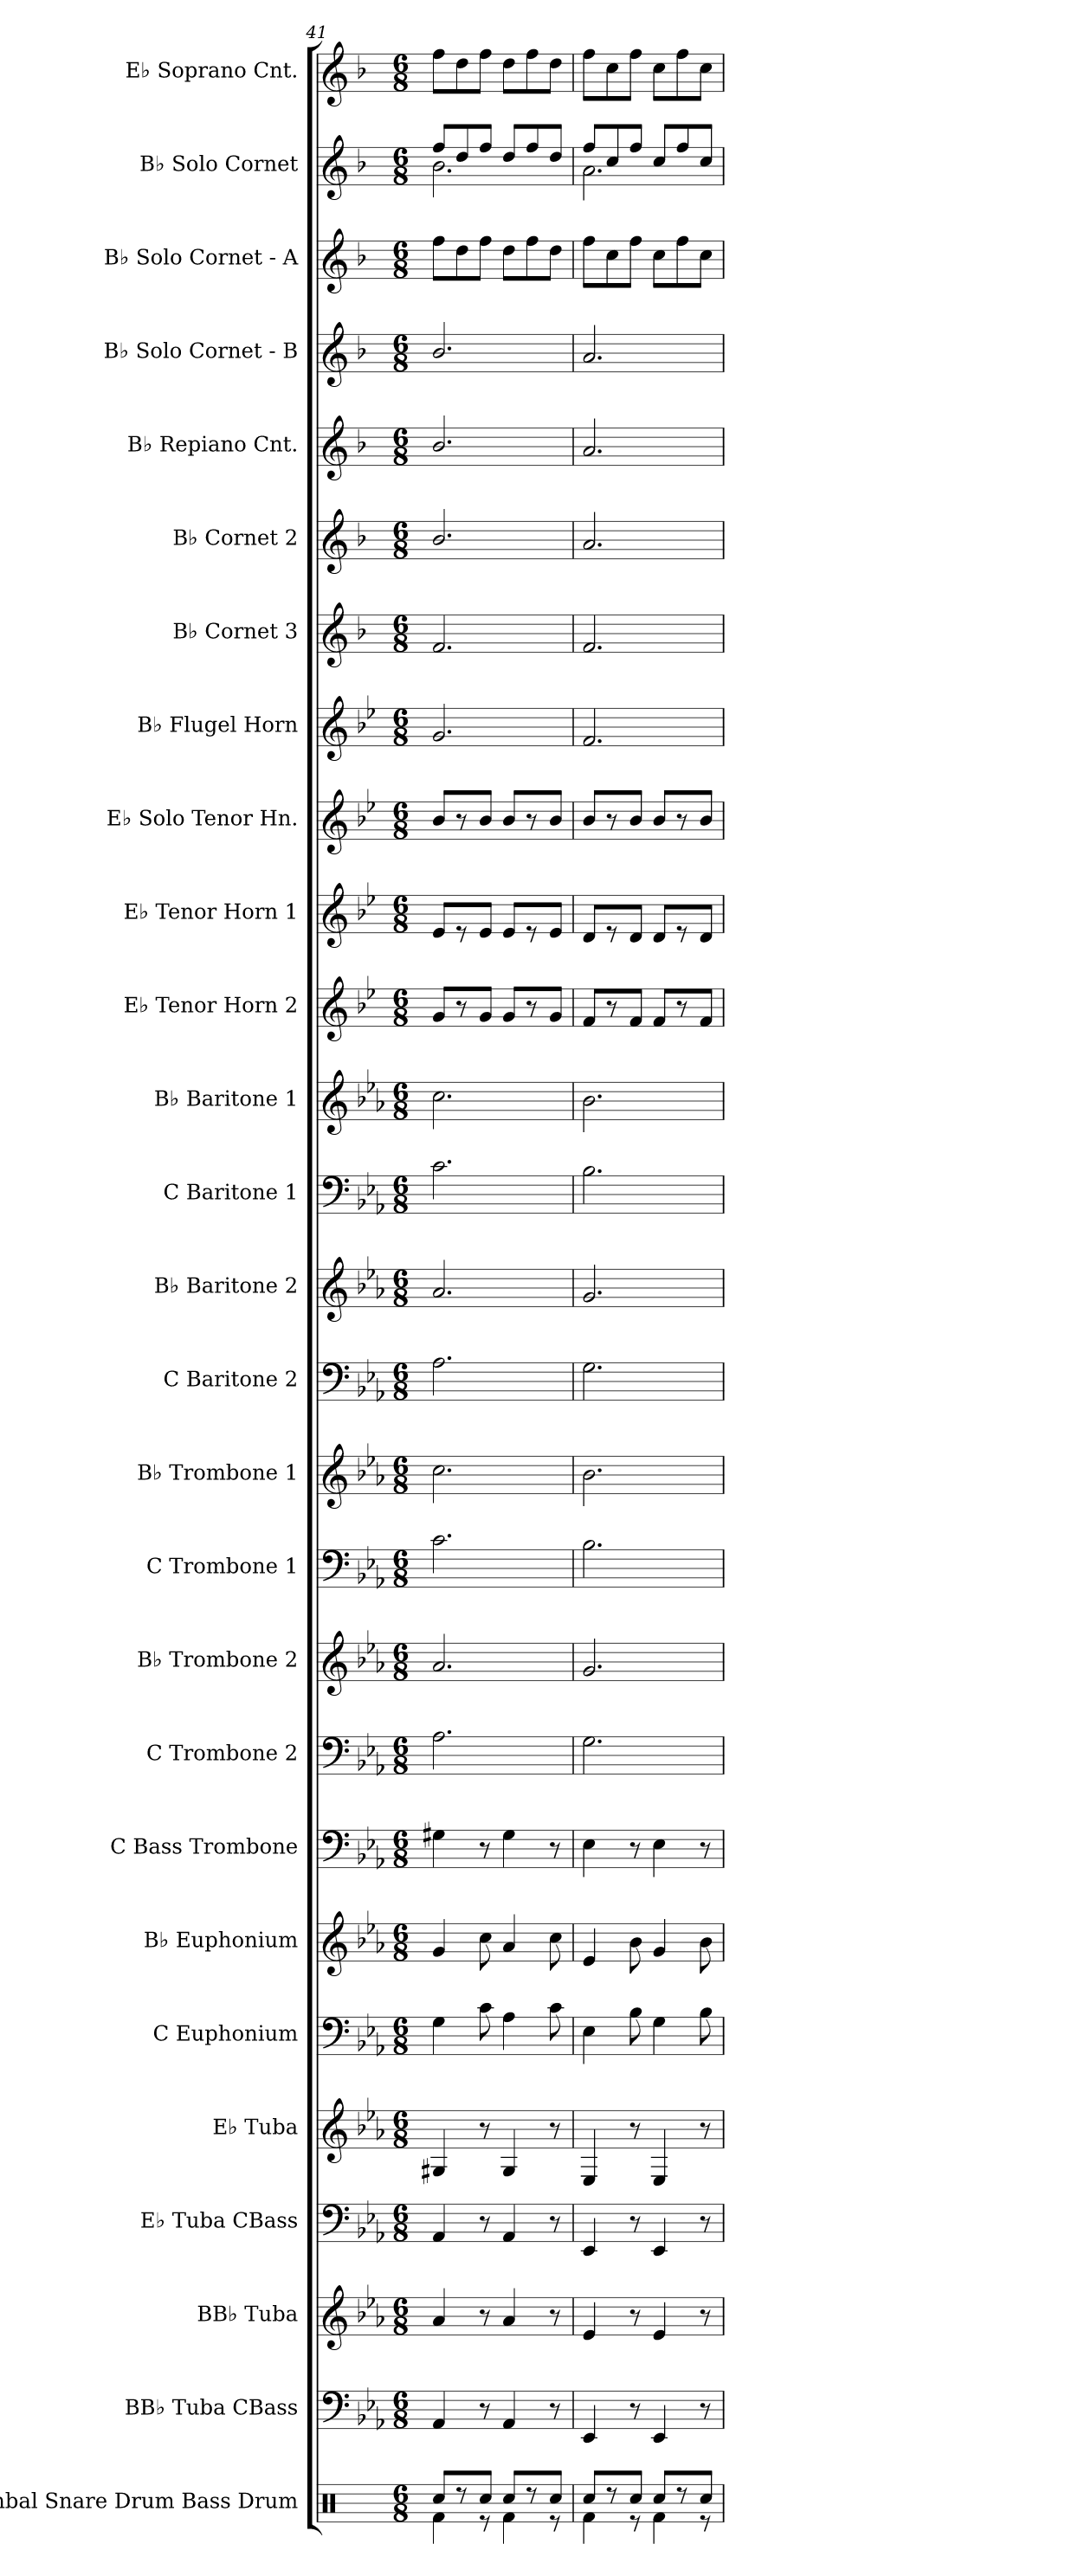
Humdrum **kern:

**kern	**kern	**kern	**kern	**kern	**kern	**kern	**kern	**kern	**kern	**kern	**kern	**kern	**kern	**kern	**kern	**kern	**kern	**kern	**kern	**kern	**kern	**kern	**kern	**kern	**kern	**kern
*part27	*part26	*part25	*part24	*part23	*part22	*part21	*part20	*part19	*part18	*part17	*part16	*part15	*part14	*part13	*part12	*part11	*part10	*part9	*part8	*part7	*part6	*part5	*part4	*part3	*part2	*part1
*staff27	*staff26	*staff25	*staff24	*staff23	*staff22	*staff21	*staff20	*staff19	*staff18	*staff17	*staff16	*staff15	*staff14	*staff13	*staff12	*staff11	*staff10	*staff9	*staff8	*staff7	*staff6	*staff5	*staff4	*staff3	*staff2	*staff1
*I"Cymbal Snare Drum Bass Drum	*I"BB♭ Tuba CBass	*I"BB♭ Tuba	*I"E♭ Tuba CBass	*I"E♭ Tuba	*I"C Euphonium	*I"B♭ Euphonium	*I"C Bass Trombone	*I"C Trombone 2	*I"B♭ Trombone 2	*I"C Trombone 1	*I"B♭ Trombone 1	*I"C Baritone 2	*I"B♭ Baritone 2	*I"C Baritone 1	*I"B♭ Baritone 1	*I"E♭ Tenor Horn 2	*I"E♭ Tenor Horn 1	*I"E♭ Solo Tenor Hn.	*I"B♭ Flugel Horn	*I"B♭ Cornet 3	*I"B♭ Cornet 2	*I"B♭ Repiano Cnt.	*I"B♭ Solo Cornet - B	*I"B♭ Solo Cornet - A	*I"B♭ Solo Cornet	*I"E♭ Soprano Cnt.
*I'Cym. S.D. B.D.	*	*I'BB♭ Tba.	*	*I'E♭ Tba.	*I'C Euph.	*I'B♭ Euph.	*I'C Bs. Tbn.	*I'C Tbn. 2	*I'B♭ Tbn. 2	*I'C Tbn. 1	*I'B♭ Tbn. 1	*I'C Bar. 2	*I'B♭ Bar. 2	*I'C Bar. 1	*I'B♭ Bar. 1	*I'E♭ Hn. 2	*I'E♭ Hn. 1	*I'E♭ Solo Hn.	*I'B♭ Flg. Hn.	*I'B♭ Cnt. 3	*I'B♭ Cnt. 2	*I'B♭ Rep. Cnt.	*I'B♭ Solo Cnt. - B	*I'B♭ Solo Cnt. - A	*I'B♭ Solo Cnt.	*I'E♭ Sop. Cnt.
*clefX	*clefF4	*clefG2	*clefF4	*clefG2	*clefF4	*clefG2	*clefF4	*clefF4	*clefG2	*clefF4	*clefG2	*clefF4	*clefG2	*clefF4	*clefG2	*clefG2	*clefG2	*clefG2	*clefG2	*clefG2	*clefG2	*clefG2	*clefG2	*clefG2	*clefG2	*clefG2
*	*	*ITrd14c24	*	*ITrd7c12	*	*ITrd7c12	*	*	*ITrd7c12	*	*ITrd7c12	*	*ITrd7c12	*	*ITrd7c12	*ITrd4c7	*ITrd4c7	*ITrd4c7	*ITrd4c7	*ITrd1c2	*ITrd1c2	*ITrd1c2	*ITrd1c2	*ITrd1c2	*ITrd1c2	*ITrd1c2
*k[]	*k[b-e-a-]	*k[b-e-a-]	*k[b-e-a-]	*k[b-e-a-]	*k[b-e-a-]	*k[b-e-a-]	*k[b-e-a-]	*k[b-e-a-]	*k[b-e-a-]	*k[b-e-a-]	*k[b-e-a-]	*k[b-e-a-]	*k[b-e-a-]	*k[b-e-a-]	*k[b-e-a-]	*k[b-e-a-]	*k[b-e-a-]	*k[b-e-a-]	*k[b-e-a-]	*k[b-e-a-]	*k[b-e-a-]	*k[b-e-a-]	*k[b-e-a-]	*k[b-e-a-]	*k[b-e-a-]	*k[b-e-a-]
*M6/8	*M6/8	*M6/8	*M6/8	*M6/8	*M6/8	*M6/8	*M6/8	*M6/8	*M6/8	*M6/8	*M6/8	*M6/8	*M6/8	*M6/8	*M6/8	*M6/8	*M6/8	*M6/8	*M6/8	*M6/8	*M6/8	*M6/8	*M6/8	*M6/8	*M6/8	*M6/8
=41	=41	=41	=41	=41	=41	=41	=41	=41	=41	=41	=41	=41	=41	=41	=41	=41	=41	=41	=41	=41	=41	=41	=41	=41	=41	=41
*^	*	*	*	*	*	*	*	*	*	*	*	*	*	*	*	*	*	*	*	*	*	*	*	*	*^	*
8Rcc/L	4Rf\	4AA-/	4AA-/	4AA-/	4GG#X/	4G\	4G/	4G#X\	2.A-\	2.A-/	2.c\	2.c\	2.A-\	2.A-/	2.c\	2.c\	8c/L	8A-/L	8e-/L	2.c/	2.e-/	2.a-/	2.a-/	2.a-/	8ee-\L	8ee-/L	2.a-\	8ee-\L
8r	.	.	.	.	.	.	.	.	.	.	.	.	.	.	.	.	8r	8r	8r	.	.	.	.	.	8cc\	8cc/	.	8cc\
8Rcc/J	8r	8r	8r	8r	8r	8c\	8c\	8r	.	.	.	.	.	.	.	.	8c/J	8A-/J	8e-/J	.	.	.	.	.	8ee-\J	8ee-/J	.	8ee-\J
8Rcc/L	4Rf\	4AA-/	4AA-/	4AA-/	4GG#/	4A-\	4A-/	4G#\	.	.	.	.	.	.	.	.	8c/L	8A-/L	8e-/L	.	.	.	.	.	8cc\L	8cc/L	.	8cc\L
8r	.	.	.	.	.	.	.	.	.	.	.	.	.	.	.	.	8r	8r	8r	.	.	.	.	.	8ee-\	8ee-/	.	8ee-\
8Rcc/J	8r	8r	8r	8r	8r	8c\	8c\	8r	.	.	.	.	.	.	.	.	8c/J	8A-/J	8e-/J	.	.	.	.	.	8cc\J	8cc/J	.	8cc\J
=42	=42	=42	=42	=42	=42	=42	=42	=42	=42	=42	=42	=42	=42	=42	=42	=42	=42	=42	=42	=42	=42	=42	=42	=42	=42	=42	=42	=42
8Rcc/L	4Rf\	4EE-/	4EE-/	4EE-/	4EE-/	4E-\	4E-/	4E-\	2.G\	2.G/	2.B-\	2.B-\	2.G\	2.G/	2.B-\	2.B-\	8B-/L	8G/L	8e-/L	2.B-/	2.e-/	2.g/	2.g/	2.g/	8ee-\L	8ee-/L	2.g\	8ee-\L
8r	.	.	.	.	.	.	.	.	.	.	.	.	.	.	.	.	8r	8r	8r	.	.	.	.	.	8b-\	8b-/	.	8b-\
8Rcc/J	8r	8r	8r	8r	8r	8B-\	8B-\	8r	.	.	.	.	.	.	.	.	8B-/J	8G/J	8e-/J	.	.	.	.	.	8ee-\J	8ee-/J	.	8ee-\J
8Rcc/L	4Rf\	4EE-/	4EE-/	4EE-/	4EE-/	4G\	4G/	4E-\	.	.	.	.	.	.	.	.	8B-/L	8G/L	8e-/L	.	.	.	.	.	8b-\L	8b-/L	.	8b-\L
8r	.	.	.	.	.	.	.	.	.	.	.	.	.	.	.	.	8r	8r	8r	.	.	.	.	.	8ee-\	8ee-/	.	8ee-\
8Rcc/J	8r	8r	8r	8r	8r	8B-\	8B-\	8r	.	.	.	.	.	.	.	.	8B-/J	8G/J	8e-/J	.	.	.	.	.	8b-\J	8b-/J	.	8b-\J
*v	*v	*	*	*	*	*	*	*	*	*	*	*	*	*	*	*	*	*	*	*	*	*	*	*	*	*v	*v	*
=	=	=	=	=	=	=	=	=	=	=	=	=	=	=	=	=	=	=	=	=	=	=	=	=	=	=
*-	*-	*-	*-	*-	*-	*-	*-	*-	*-	*-	*-	*-	*-	*-	*-	*-	*-	*-	*-	*-	*-	*-	*-	*-	*-	*-
